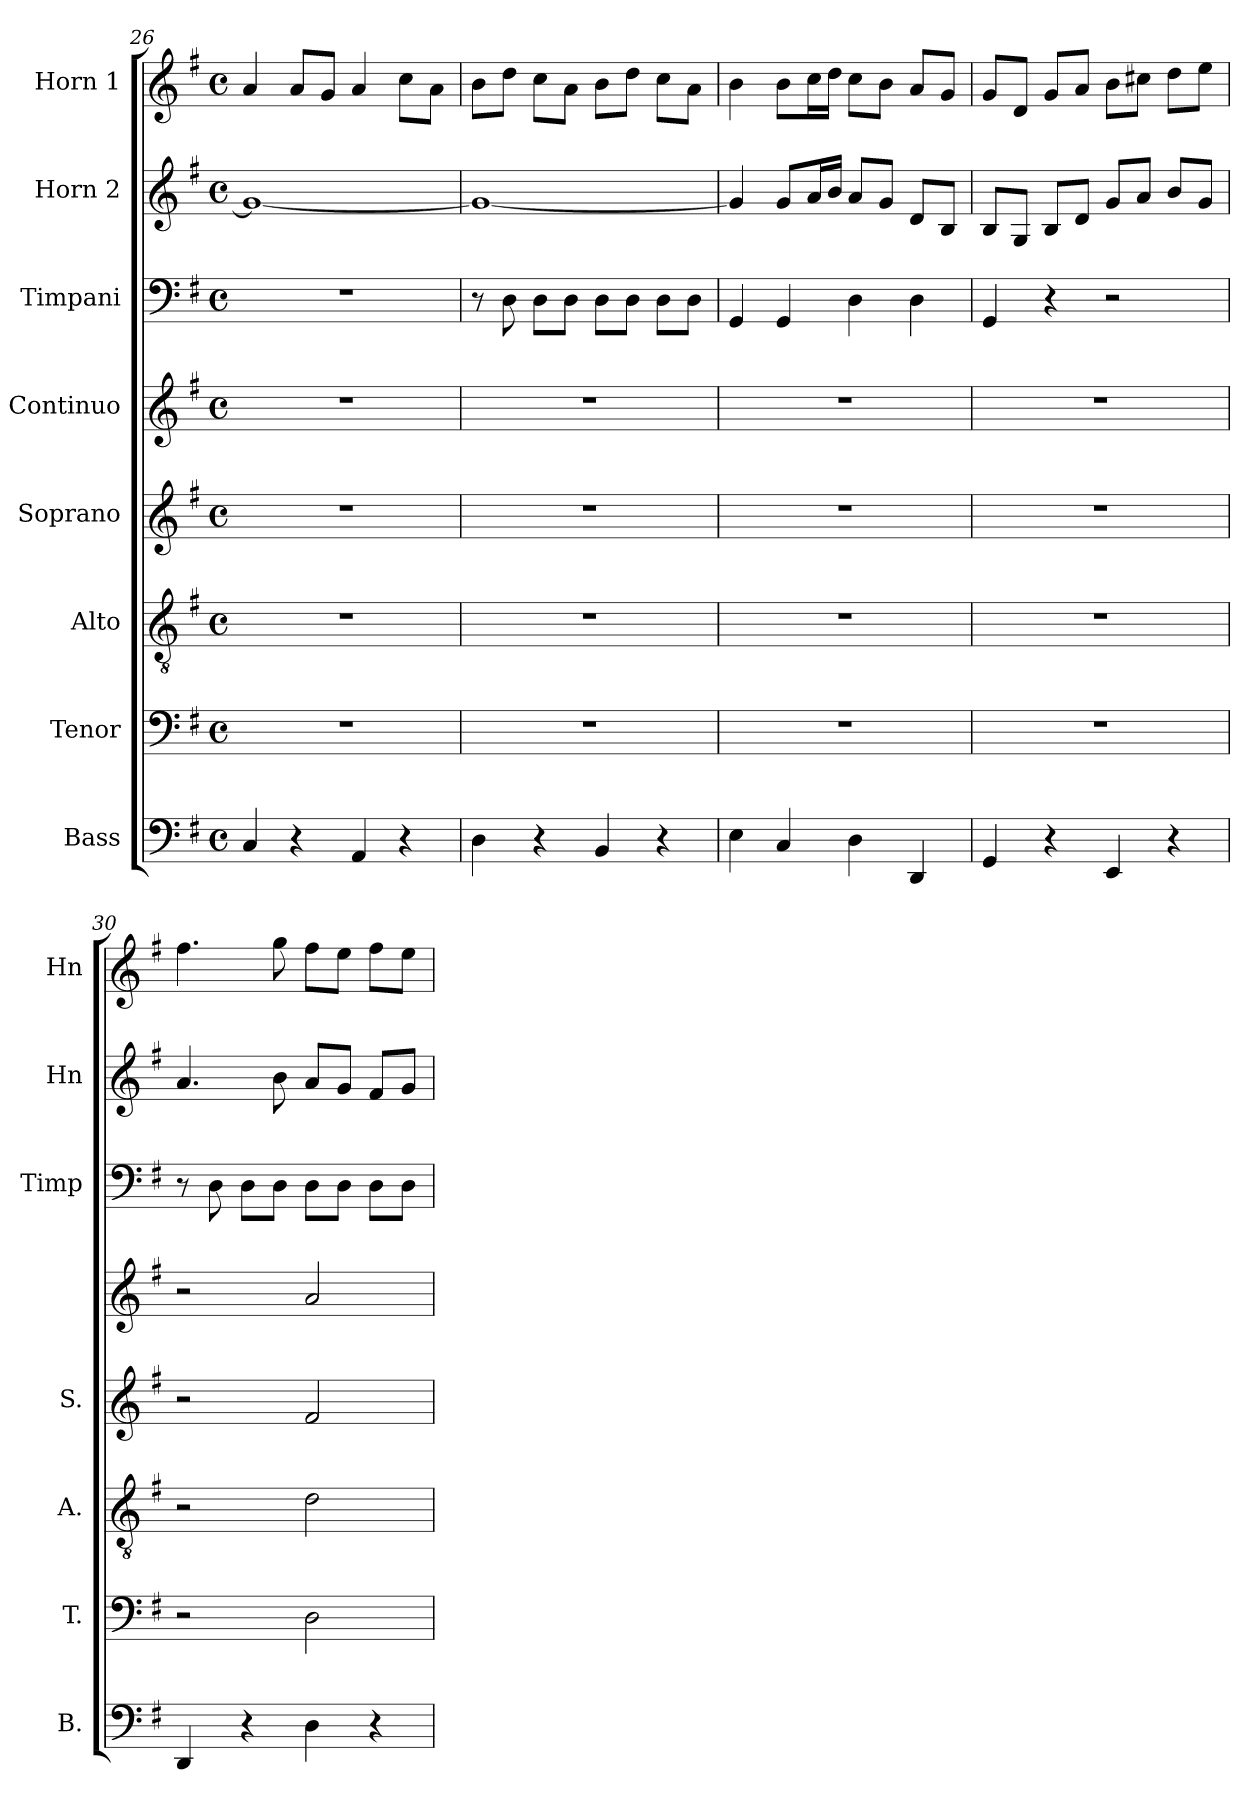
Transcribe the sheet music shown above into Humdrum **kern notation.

**kern	**kern	**kern	**kern	**kern	**kern	**kern	**kern
*part8	*part7	*part6	*part5	*part4	*part3	*part2	*part1
*staff8	*staff7	*staff6	*staff5	*staff4	*staff3	*staff2	*staff1
*I"Bass	*I"Tenor	*I"Alto	*I"Soprano	*I"Continuo	*I"Timpani	*I"Horn 2	*I"Horn 1
*I'B.	*I'T.	*I'A.	*I'S.	*	*I'Timp	*I'Hn	*I'Hn
!!LO:LB:g=z
*clefF4	*clefF4	*clefGv2	*clefG2	*clefG2	*clefF4	*clefG2	*clefG2
*	*	*	*	*	*	*ITrd4c7	*ITrd4c7
*k[f#]	*k[f#]	*k[f#]	*k[f#]	*k[f#]	*k[f#]	*k[]	*k[]
*G:	*G:	*G:	*G:	*G:	*G:	*C:	*C:
*M4/4	*M4/4	*M4/4	*M4/4	*M4/4	*M4/4	*M4/4	*M4/4
*met(c)	*met(c)	*met(c)	*met(c)	*met(c)	*met(c)	*met(c)	*met(c)
=26	=26	=26	=26	=26	=26	=26	=26
4C/	1r	1r	1r	1r	1r	1c_	4d/
4r	.	.	.	.	.	.	8d/L
.	.	.	.	.	.	.	8c/J
4AA/	.	.	.	.	.	.	4d/
4r	.	.	.	.	.	.	8f\L
.	.	.	.	.	.	.	8d\J
=27	=27	=27	=27	=27	=27	=27	=27
4D\	1r	1r	1r	1r	8r	1c_	8e\L
.	.	.	.	.	8D\	.	8g\J
4r	.	.	.	.	8D\L	.	8f\L
.	.	.	.	.	8D\J	.	8d\J
4BB/	.	.	.	.	8D\L	.	8e\L
.	.	.	.	.	8D\J	.	8g\J
4r	.	.	.	.	8D\L	.	8f\L
.	.	.	.	.	8D\J	.	8d\J
=28	=28	=28	=28	=28	=28	=28	=28
4E\	1r	1r	1r	1r	4GG/	4c/]	4e\
4C/	.	.	.	.	4GG/	8c/L	8e\L
.	.	.	.	.	.	16d/L	16f\L
.	.	.	.	.	.	16e/JJ	16g\JJ
4D\	.	.	.	.	4D\	8d/L	8f\L
.	.	.	.	.	.	8c/J	8e\J
4DD/	.	.	.	.	4D\	8G/L	8d/L
.	.	.	.	.	.	8E/J	8c/J
=29	=29	=29	=29	=29	=29	=29	=29
4GG/	1r	1r	1r	1r	4GG/	8E/L	8c/L
.	.	.	.	.	.	8C/J	8G/J
4r	.	.	.	.	4r	8E/L	8c/L
.	.	.	.	.	.	8G/J	8d/J
4EE/	.	.	.	.	2r	8c/L	8e\L
.	.	.	.	.	.	8d/J	8f#X\J
4r	.	.	.	.	.	8e/L	8g\L
.	.	.	.	.	.	8c/J	8a\J
=30	=30	=30	=30	=30	=30	=30	=30
4DD/	2r	2r	2r	2r	8r	4.d/	4.b\
.	.	.	.	.	8D\	.	.
4r	.	.	.	.	8D\L	.	.
.	.	.	.	.	8D\J	8e\	8cc\
4D\	2D\	2d\	2f#/	2a/	8D\L	8d/L	8b\L
.	.	.	.	.	8D\J	8c/J	8a\J
4r	.	.	.	.	8D\L	8B/L	8b\L
.	.	.	.	.	8D\J	8c/J	8a\J
=	=	=	=	=	=	=	=
*-	*-	*-	*-	*-	*-	*-	*-
